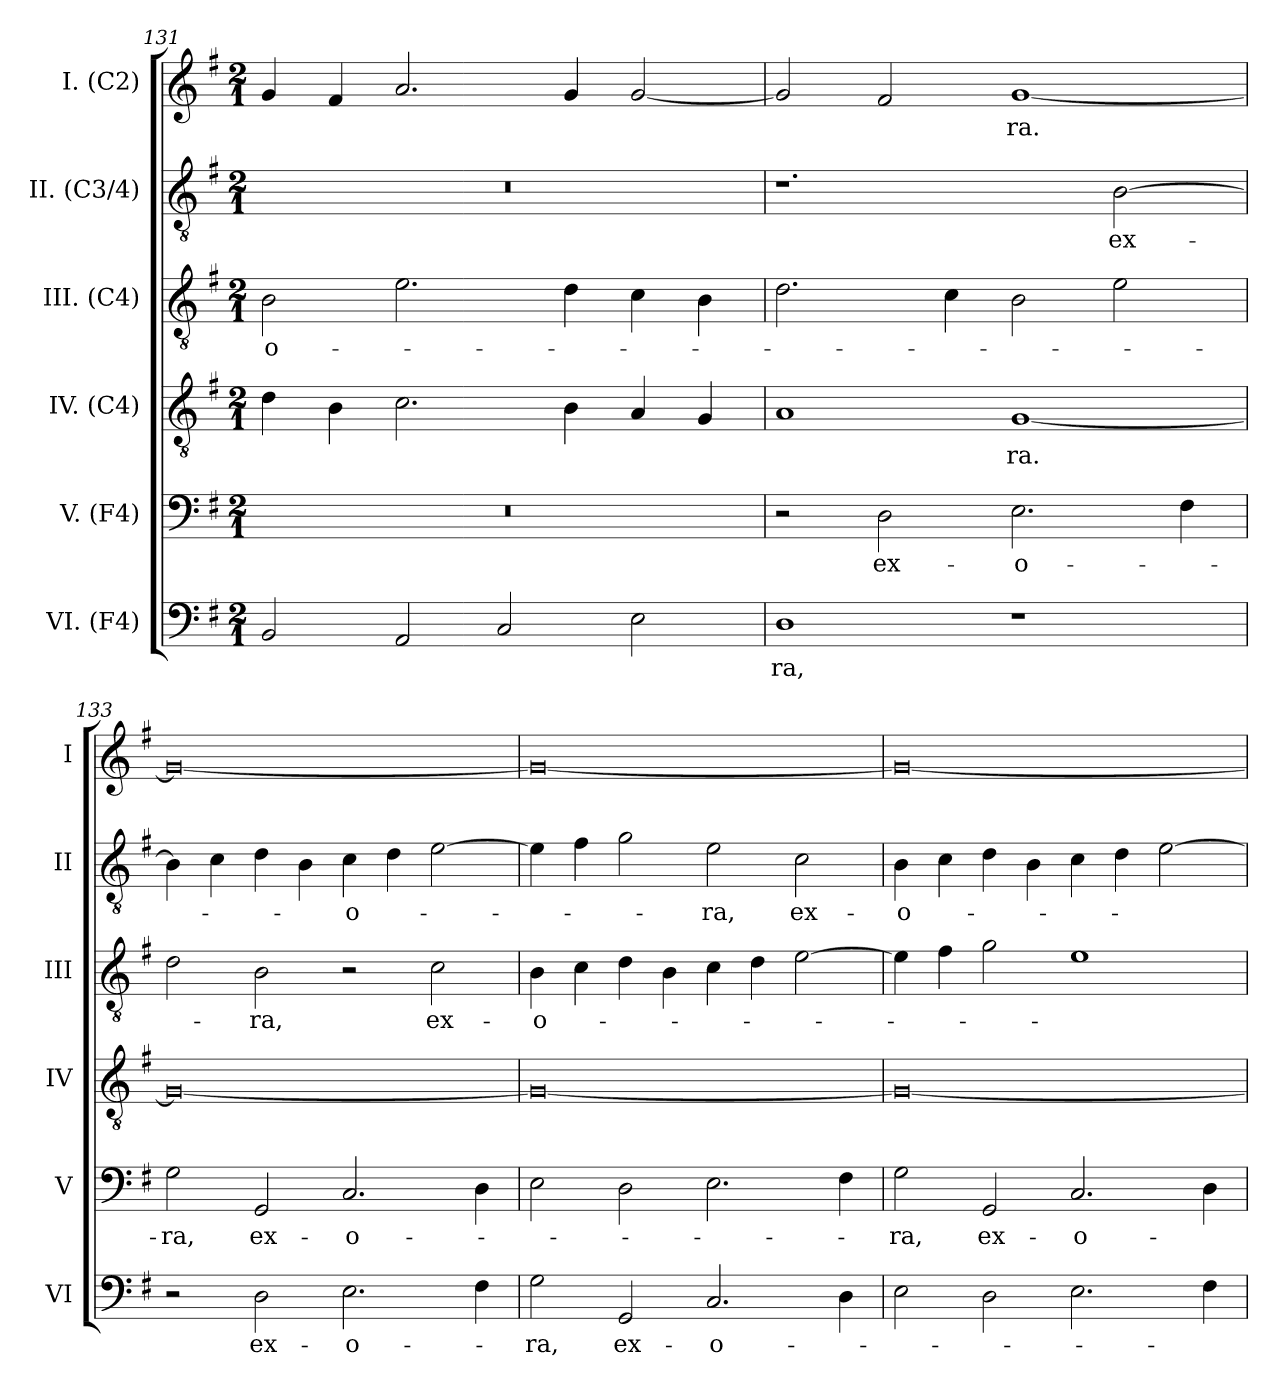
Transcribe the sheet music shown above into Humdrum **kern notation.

**kern	**text	**kern	**text	**kern	**text	**kern	**text	**kern	**text	**kern	**text
*part6	*part6	*part5	*part5	*part4	*part4	*part3	*part3	*part2	*part2	*part1	*part1
*staff6	*staff6	*staff5	*staff5	*staff4	*staff4	*staff3	*staff3	*staff2	*staff2	*staff1	*staff1
*I"VI. (F4)	*	*I"V. (F4)	*	*I"IV. (C4)	*	*I"III. (C4)	*	*I"II. (C3/4)	*	*I"I. (C2)	*
*I'VI	*	*I'V	*	*I'IV	*	*I'III	*	*I'II	*	*I'I	*
*clefF4	*	*clefF4	*	*clefGv2	*	*clefGv2	*	*clefGv2	*	*clefG2	*
*	*	*	*	*ITrd7c12	*	*	*	*	*	*	*
*k[f#]	*	*k[f#]	*	*k[f#]	*	*k[f#]	*	*k[f#]	*	*k[f#]	*
*G:	*	*G:	*	*G:	*	*G:	*	*G:	*	*G:	*
*M2/1	*	*M2/1	*	*M2/1	*	*M2/1	*	*M2/1	*	*M2/1	*
=131	=131	=131	=131	=131	=131	=131	=131	=131	=131	=131	=131
!	!	!LO:N:vis=1	!	!	!	!	!	!	!	!	!
!	!	!	!	!	!	!	!LO:LY:b:color=#000000	!LO:N:vis=1	!	!	!
2BBi/	.	0r	.	4Di\	.	2Bi\	-o-	0r	.	4gi/	.
.	.	.	.	4BBi\	.	.	.	.	.	4f#i/	.
2AAi/	.	.	.	2.Ci\	.	2.ei\	.	.	.	2.ai/	.
2Ci/	.	.	.	.	.	.	.	.	.	.	.
.	.	.	.	4BBi\	.	4di\	.	.	.	4gi/	.
2Ei\	.	.	.	4AAi/	.	4ci\	.	.	.	[2gi/	.
.	.	.	.	4GGi/	.	4Bi\	.	.	.	.	.
=132	=132	=132	=132	=132	=132	=132	=132	=132	=132	=132	=132
!	!LO:LY:b:color=#000000	!	!	!	!	!	!	!	!	!	!
1Di	-ra,	2r	.	1AAi	.	2.di\	.	1.r	.	2gi/]	.
!	!	!	!LO:LY:b:color=#000000	!	!	!	!	!	!	!	!
.	.	2Di\	ex-	.	.	.	.	.	.	2f#i/	.
.	.	.	.	.	.	4ci\	.	.	.	.	.
!	!	!	!LO:LY:b:color=#000000	!	!	!	!	!	!	!	!
!	!	!	!	!	!LO:LY:b:color=#000000	!	!	!	!	!	!
!	!	!	!	!	!	!	!	!	!	!	!LO:LY:b:color=#000000
1r	.	2.Ei\	-o-	[1GGi	-ra.	2Bi\	.	.	.	[1gi	-ra.
!	!	!	!	!	!	!	!	!	!LO:LY:b:color=#000000	!	!
.	.	.	.	.	.	2ei\	.	[2Bi\	ex-	.	.
.	.	4F#i\	.	.	.	.	.	.	.	.	.
!!LO:LB:g=z
=133	=133	=133	=133	=133	=133	=133	=133	=133	=133	=133	=133
!	!	!	!LO:LY:b:color=#000000	!	!	!	!	!	!	!	!
2r	.	2Gi\	-ra,	0GGi_	.	2di\	.	4Bi\]	.	0gi_	.
.	.	.	.	.	.	.	.	4ci\	.	.	.
!	!LO:LY:b:color=#000000	!	!	!	!	!	!	!	!	!	!
!	!	!	!LO:LY:b:color=#000000	!	!	!	!	!	!	!	!
!	!	!	!	!	!	!	!LO:LY:b:color=#000000	!	!	!	!
2Di\	ex-	2GGi/	ex-	.	.	2Bi\	-ra,	4di\	.	.	.
.	.	.	.	.	.	.	.	4Bi\	.	.	.
!	!LO:LY:b:color=#000000	!	!	!	!	!	!	!	!	!	!
!	!	!	!LO:LY:b:color=#000000	!	!	!	!	!	!	!	!
!	!	!	!	!	!	!	!	!	!LO:LY:b:color=#000000	!	!
2.Ei\	-o-	2.Ci/	-o-	.	.	2r	.	4ci\	-o-	.	.
.	.	.	.	.	.	.	.	4di\	.	.	.
!	!	!	!	!	!	!	!LO:LY:b:color=#000000	!	!	!	!
.	.	.	.	.	.	2ci\	ex-	[2ei\	.	.	.
4F#i\	.	4Di\	.	.	.	.	.	.	.	.	.
=134	=134	=134	=134	=134	=134	=134	=134	=134	=134	=134	=134
!	!LO:LY:b:color=#000000	!	!	!	!	!	!	!	!	!	!
!	!	!	!	!	!	!	!LO:LY:b:color=#000000	!	!	!	!
2Gi\	-ra,	2Ei\	.	0GGi_	.	4Bi\	-o-	4ei\]	.	0gi_	.
.	.	.	.	.	.	4ci\	.	4f#i\	.	.	.
!	!LO:LY:b:color=#000000	!	!	!	!	!	!	!	!	!	!
2GGi/	ex-	2Di\	.	.	.	4di\	.	2gi\	.	.	.
.	.	.	.	.	.	4Bi\	.	.	.	.	.
!	!LO:LY:b:color=#000000	!	!	!	!	!	!	!	!	!	!
!	!	!	!	!	!	!	!	!	!LO:LY:b:color=#000000	!	!
2.Ci/	-o-	2.Ei\	.	.	.	4ci\	.	2ei\	-ra,	.	.
.	.	.	.	.	.	4di\	.	.	.	.	.
!	!	!	!	!	!	!	!	!	!LO:LY:b:color=#000000	!	!
.	.	.	.	.	.	[2ei\	.	2ci\	ex-	.	.
4Di\	.	4F#i\	.	.	.	.	.	.	.	.	.
!!LO:LB:g=z
=135	=135	=135	=135	=135	=135	=135	=135	=135	=135	=135	=135
!	!	!	!LO:LY:b:color=#000000	!	!	!	!	!	!	!	!
!	!	!	!	!	!	!	!	!	!LO:LY:b:color=#000000	!	!
2Ei\	.	2Gi\	-ra,	0GGi_	.	4ei\]	.	4Bi\	-o-	0gi_	.
.	.	.	.	.	.	4f#i\	.	4ci\	.	.	.
!	!	!	!LO:LY:b:color=#000000	!	!	!	!	!	!	!	!
2Di\	.	2GGi/	ex-	.	.	2gi\	.	4di\	.	.	.
.	.	.	.	.	.	.	.	4Bi\	.	.	.
!	!	!	!LO:LY:b:color=#000000	!	!	!	!	!	!	!	!
2.Ei\	.	2.Ci/	-o-	.	.	1ei	.	4ci\	.	.	.
.	.	.	.	.	.	.	.	4di\	.	.	.
.	.	.	.	.	.	.	.	[2ei\	.	.	.
4F#i\	.	4Di\	.	.	.	.	.	.	.	.	.
=	=	=	=	=	=	=	=	=	=	=	=
*-	*-	*-	*-	*-	*-	*-	*-	*-	*-	*-	*-
